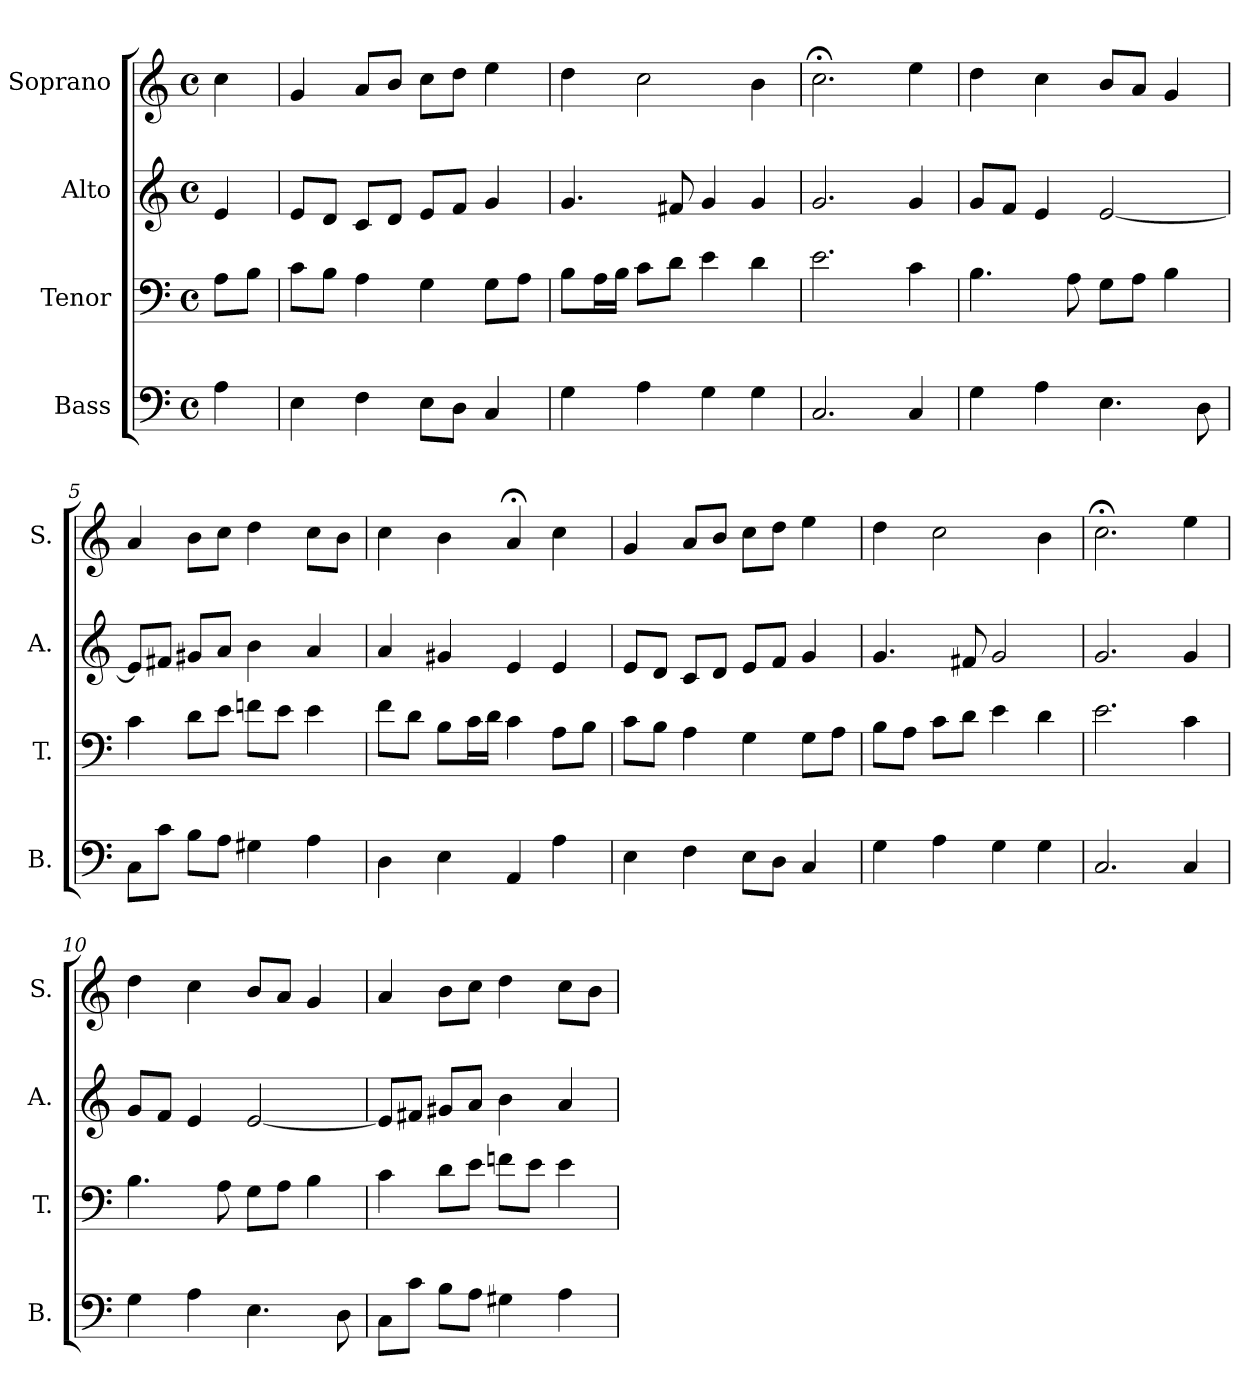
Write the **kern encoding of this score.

**kern	**kern	**kern	**kern
*part4	*part3	*part2	*part1
*staff4	*staff3	*staff2	*staff1
*I"Bass	*I"Tenor	*I"Alto	*I"Soprano
*I'B.	*I'T.	*I'A.	*I'S.
*clefF4	*clefF4	*clefG2	*clefG2
*k[]	*k[]	*k[]	*k[]
*C:	*C:	*C:	*C:
*M4/4	*M4/4	*M4/4	*M4/4
*met(c)	*met(c)	*met(c)	*met(c)
=	=	=	=
4A\	8A\L	4e/	4cc\
.	8B\J	.	.
=1	=1	=1	=1
4E\	8c\L	8e/L	4g/
.	8B\J	8d/J	.
4F\	4A\	8c/L	8a/L
.	.	8d/J	8b/J
8E\L	4G\	8e/L	8cc\L
8D\J	.	8f/J	8dd\J
4C/	8G\L	4g/	4ee\
.	8A\J	.	.
=2	=2	=2	=2
4G\	8B\L	4.g/	4dd\
.	16A\L	.	.
.	16B\JJ	.	.
4A\	8c\L	.	2cc\
.	8d\J	8f#X/	.
4G\	4e\	4g/	.
4G\	4d\	4g/	4b\
=3	=3	=3	=3
2.C/	2.e\	2.g/	2.cc;<\
4C/	4c\	4g/	4ee\
=4	=4	=4	=4
4G\	4.B\	8g/L	4dd\
.	.	8f/J	.
4A\	.	4e/	4cc\
.	8A\	.	.
4.E\	8G\L	[2e/	8b/L
.	8A\J	.	8a/J
.	4B\	.	4g/
8D\	.	.	.
=5	=5	=5	=5
8C\L	4c\	8e/L]	4a/
8c\J	.	8f#X/J	.
8B\L	8d\L	8g#X/L	8b\L
8A\J	8e\J	8a/J	8cc\J
4G#X\	8fn\L	4b\	4dd\
.	8e\J	.	.
4A\	4e\	4a/	8cc\L
.	.	.	8b\J
!!LO:LB:g=z
=6	=6	=6	=6
4D\	8f\L	4a/	4cc\
.	8d\J	.	.
4E\	8B\L	4g#X/	4b\
.	16c\L	.	.
.	16d\JJ	.	.
4AA/	4c\	4e/	4a;</
4A\	8A\L	4e/	4cc\
.	8B\J	.	.
=7	=7	=7	=7
4E\	8c\L	8e/L	4g/
.	8B\J	8d/J	.
4F\	4A\	8c/L	8a/L
.	.	8d/J	8b/J
8E\L	4G\	8e/L	8cc\L
8D\J	.	8f/J	8dd\J
4C/	8G\L	4g/	4ee\
.	8A\J	.	.
=8	=8	=8	=8
4G\	8B\L	4.g/	4dd\
.	8A\J	.	.
4A\	8c\L	.	2cc\
.	8d\J	8f#X/	.
4G\	4e\	2g/	.
4G\	4d\	.	4b\
=9	=9	=9	=9
2.C/	2.e\	2.g/	2.cc;<\
4C/	4c\	4g/	4ee\
!!LO:LB:g=z
=10	=10	=10	=10
4G\	4.B\	8g/L	4dd\
.	.	8f/J	.
4A\	.	4e/	4cc\
.	8A\	.	.
4.E\	8G\L	[2e/	8b/L
.	8A\J	.	8a/J
.	4B\	.	4g/
8D\	.	.	.
=11	=11	=11	=11
8C\L	4c\	8e/L]	4a/
8c\J	.	8f#X/J	.
8B\L	8d\L	8g#X/L	8b\L
8A\J	8e\J	8a/J	8cc\J
4G#X\	8fn\L	4b\	4dd\
.	8e\J	.	.
4A\	4e\	4a/	8cc\L
.	.	.	8b\J
=	=	=	=
*-	*-	*-	*-
